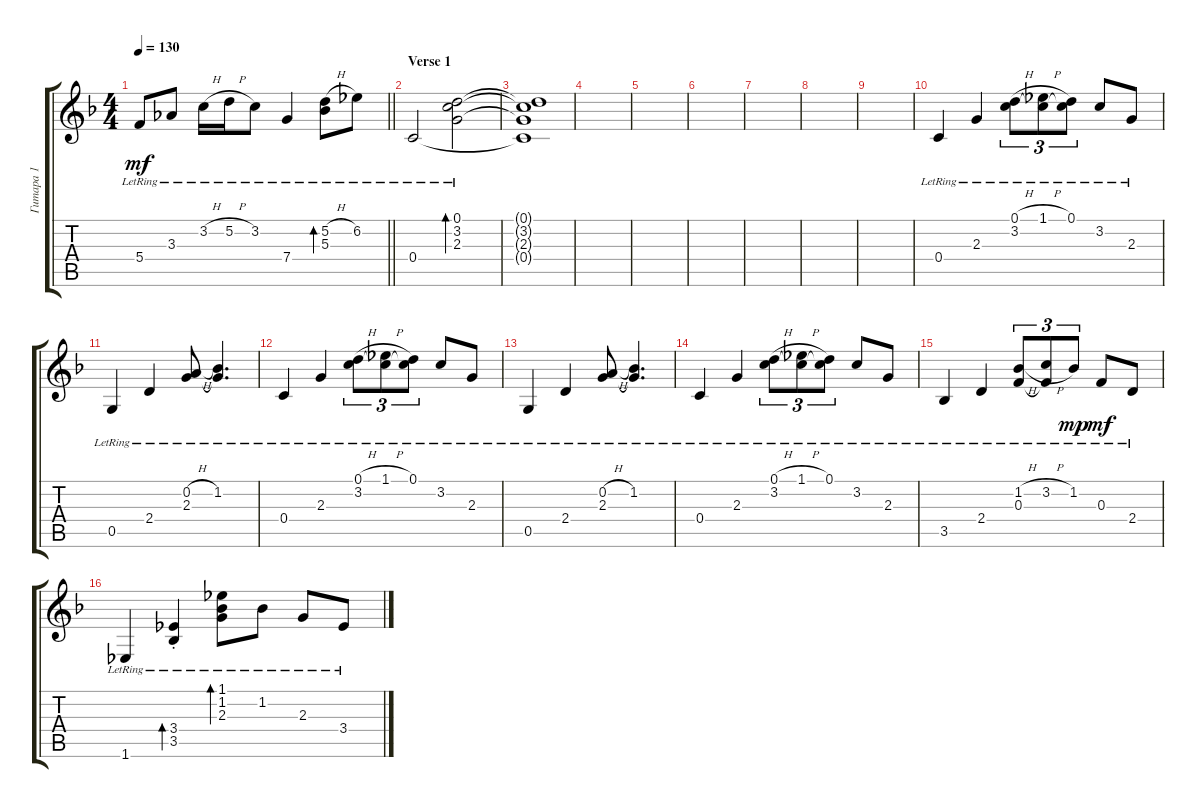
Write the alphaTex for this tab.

\track ("Гитара 1" "Гитара 1") {instrument acousticguitarsteel}
\staff {score tabs}
\tuning (D4 A3 F3 C3 G2 D2) {hide}
\ts (4 4)
\tempo 130
\clef g2
\barLineRight lightlight
\ks dminor
5.4{lr}.8{dy mf} 3.3{lr}.8 3.2{h lr}.16 5.2{h lr}.16 3.2{lr}.8 7.4{lr}.4 (5.2{h lr} 5.3{lr}).8{bd 60} 6.2{lr}.8 |
\section ("" "Verse 1")
0.4{lr}.2 (0.1{lr} 3.2{lr} 2.3{lr}).2{bd 240} |
(0.1{t} 3.2{t} 2.3{t} 0.4{t}).1 |
|
|
|
|
|
|
0.4{lr}.4 2.3{lr}.4 (0.1{h lr} 3.2{lr}).8{tu (3 2)} (1.1{h lr} 3.2{t}).8{tu (3 2)} (0.1{lr} 3.2{t}).8{tu (3 2)} 3.2{lr}.8 2.3{lr}.8 |
0.5{lr}.4 2.4{lr}.4 (0.2{h lr} 2.3{lr}).8 (1.2{lr} 2.3{t}).4{d} |
0.4{lr}.4 2.3{lr}.4 (0.1{h lr} 3.2{lr}).8{tu (3 2)} (1.1{h lr} 3.2{t}).8{tu (3 2)} (0.1{lr} 3.2{t}).8{tu (3 2)} 3.2{lr}.8 2.3{lr}.8 |
0.5{lr}.4 2.4{lr}.4 (0.2{h lr} 2.3{lr}).8 (1.2{lr} 2.3{t}).4{d} |
0.4{lr}.4 2.3{lr}.4 (0.1{h lr} 3.2{lr}).8{tu (3 2)} (1.1{h lr} 3.2{t}).8{tu (3 2)} (0.1{lr} 3.2{t}).8{tu (3 2)} 3.2{lr}.8 2.3{lr}.8 |
3.5{lr}.4 2.4{lr}.4 (1.2{h lr} 0.3{lr}).8{tu (3 2)} (3.2{h lr} 0.3{t}).8{tu (3 2)} 1.2{lr}.8{tu (3 2) dy mp} 0.3{lr}.8{dy mf} 2.4{lr}.8 |
1.6{lr}.4 (3.4{st lr} 3.5{st lr}).4{bd 60} (1.1{lr} 1.2{lr} 2.3{lr}).8{bd 60} 1.2{lr}.8 2.3{lr}.8 3.4{lr}.8
